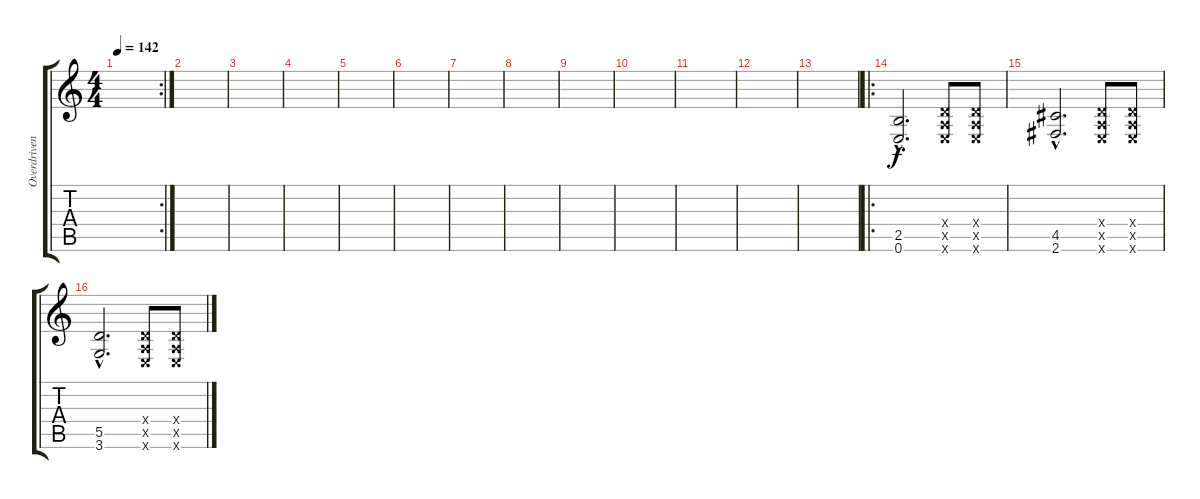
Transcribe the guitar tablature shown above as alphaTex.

\track ("Overdriven lead" "Overdriven") {instrument overdrivenguitar}
\staff {score tabs}
\tuning (E4 B3 G3 D3 A2 E2) {hide}
\rc 2
\ts (4 4)
\tempo 142
\clef g2
\ks c
|
|
|
|
|
|
|
|
|
|
|
|
|
\ro
(2.5{hac} 0.6{hac}).2{d} (0.4{x} 0.5{x} 0.6{x}).8 (0.4{x} 0.5{x} 0.6{x}).8 |
(4.5{hac} 2.6{hac}).2{d} (0.4{x} 0.5{x} 0.6{x}).8 (0.4{x} 0.5{x} 0.6{x}).8 |
(5.5{hac} 3.6{hac}).2{d} (0.4{x} 0.5{x} 0.6{x}).8 (0.4{x} 0.5{x} 0.6{x}).8
